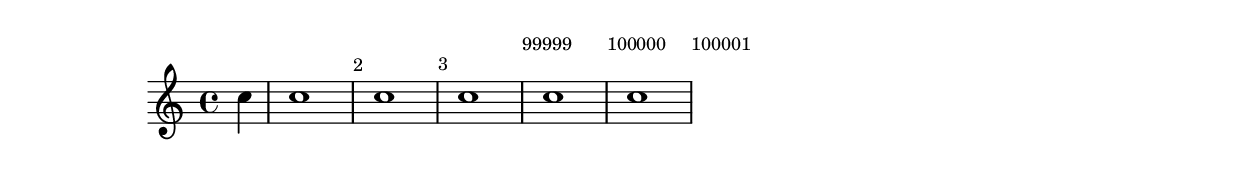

\version "2.1.30"

\header {

texidoc="Bar number may be set and their padding adjusted individually.  
The counting of bar numbers is started after the anacrusis.

To prevent clashes at the beginning of a line, the padding may have to 
be increased.
"

}

\score {
  \notes \relative c'' {
      \partial 4 c4 
      c1 c c
      \set Score.currentBarNumber = #99999
      \override Score.BarNumber  #'padding = #3
      c1 c
  }
  \paper {
    raggedright = ##t
    \context {
	\ScoreContext
	\override BarNumber #'break-visibility = #all-visible
    }
  }
}
